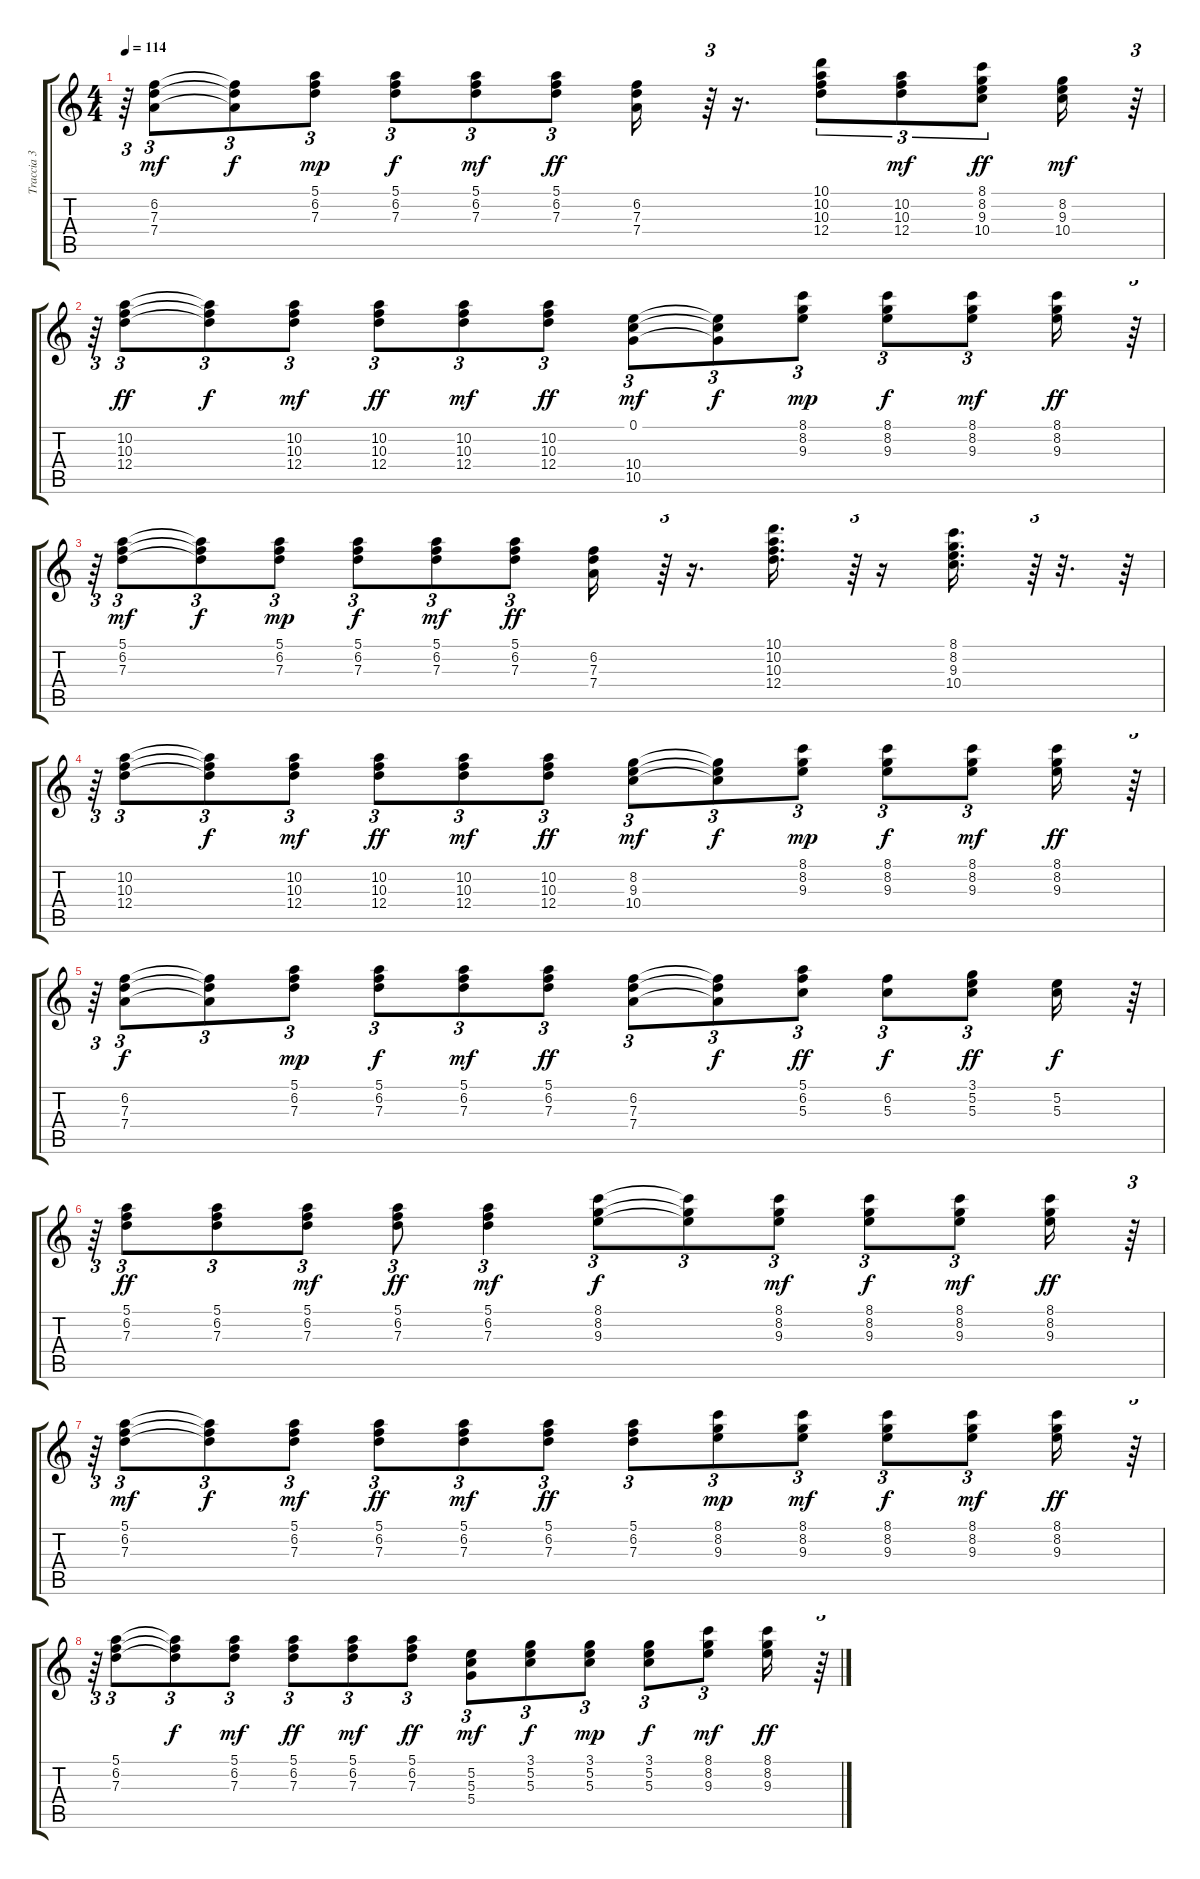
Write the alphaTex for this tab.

\track ("Traccia 3" "Traccia 3") {instrument acousticguitarsteel}
\staff {score tabs}
\tuning (E4 B3 G3 D3 A2 E2) {hide}
\ts (4 4)
\tempo 114
\clef g2
\ks c
r.64{tu (3 2) dy ff} (6.2 7.3 7.4).8{tu (3 2) dy mf} (6.2{t} 7.3{t} 7.4{t}).8{tu (3 2) dy f} (5.1 6.2 7.3).8{tu (3 2) dy mp} (5.1 6.2 7.3).8{tu (3 2) dy f} (5.1 6.2 7.3).8{tu (3 2) dy mf} (5.1 6.2 7.3).8{tu (3 2) dy ff} (6.2 7.3 7.4).16 r.64{tu (3 2)} r.16{d} (10.1 10.2 10.3 12.4).8{tu (3 2)} (10.2 10.3 12.4).8{tu (3 2) dy mf} (8.1 8.2 9.3 10.4).8{tu (3 2) dy ff} (8.2 9.3 10.4).16{dy mf} r.64{tu (3 2)} |
r.64{tu (3 2)} (10.2 10.3 12.4).8{tu (3 2) dy ff} (10.2{t} 10.3{t} 12.4{t}).8{tu (3 2) dy f} (10.2 10.3 12.4).8{tu (3 2) dy mf} (10.2 10.3 12.4).8{tu (3 2) dy ff} (10.2 10.3 12.4).8{tu (3 2) dy mf} (10.2 10.3 12.4).8{tu (3 2) dy ff} (0.1 10.4 10.5).8{tu (3 2) dy mf} (0.1{t} 10.4{t} 10.5{t}).8{tu (3 2) dy f} (8.1 8.2 9.3).8{tu (3 2) dy mp} (8.1 8.2 9.3).8{tu (3 2) dy f} (8.1 8.2 9.3).8{tu (3 2) dy mf} (8.1 8.2 9.3).16{dy ff} r.64{tu (3 2)} |
r.64{tu (3 2)} (5.1 6.2 7.3).8{tu (3 2) dy mf} (5.1{t} 6.2{t} 7.3{t}).8{tu (3 2) dy f} (5.1 6.2 7.3).8{tu (3 2) dy mp} (5.1 6.2 7.3).8{tu (3 2) dy f} (5.1 6.2 7.3).8{tu (3 2) dy mf} (5.1 6.2 7.3).8{tu (3 2) dy ff} (6.2 7.3 7.4).16 r.64{tu (3 2)} r.16{d} (10.1 10.2 10.3 12.4).16{d} r.64{tu (3 2)} r.16 (8.1 8.2 9.3 10.4).16{d} r.64{tu (3 2)} r.32{d} r.64 |
r.64{tu (3 2)} (10.2 10.3 12.4).8{tu (3 2)} (10.2{t} 10.3{t} 12.4{t}).8{tu (3 2) dy f} (10.2 10.3 12.4).8{tu (3 2) dy mf} (10.2 10.3 12.4).8{tu (3 2) dy ff} (10.2 10.3 12.4).8{tu (3 2) dy mf} (10.2 10.3 12.4).8{tu (3 2) dy ff} (8.2 9.3 10.4).8{tu (3 2) dy mf} (8.2{t} 9.3{t} 10.4{t}).8{tu (3 2) dy f} (8.1 8.2 9.3).8{tu (3 2) dy mp} (8.1 8.2 9.3).8{tu (3 2) dy f} (8.1 8.2 9.3).8{tu (3 2) dy mf} (8.1 8.2 9.3).16{dy ff} r.64{tu (3 2)} |
r.64{tu (3 2)} (6.2 7.3 7.4).8{tu (3 2) dy f} (6.2{t} 7.3{t} 7.4{t}).8{tu (3 2)} (5.1 6.2 7.3).8{tu (3 2) dy mp} (5.1 6.2 7.3).8{tu (3 2) dy f} (5.1 6.2 7.3).8{tu (3 2) dy mf} (5.1 6.2 7.3).8{tu (3 2) dy ff} (6.2 7.3 7.4).8{tu (3 2)} (6.2{t} 7.3{t} 7.4{t}).8{tu (3 2) dy f} (5.1 6.2 5.3).8{tu (3 2) dy ff} (6.2 5.3).8{tu (3 2) dy f} (3.1 5.2 5.3).8{tu (3 2) dy ff} (5.2 5.3).16{dy f} r.64{tu (3 2)} |
r.64{tu (3 2)} (5.1 6.2 7.3).8{tu (3 2) dy ff} (5.1 6.2 7.3).8{tu (3 2)} (5.1 6.2 7.3).8{tu (3 2) dy mf} (5.1 6.2 7.3).8{tu (3 2) dy ff} (5.1 6.2 7.3).4{tu (3 2) dy mf} (8.1 8.2 9.3).8{tu (3 2) dy f} (8.1{t} 8.2{t} 9.3{t}).8{tu (3 2)} (8.1 8.2 9.3).8{tu (3 2) dy mf} (8.1 8.2 9.3).8{tu (3 2) dy f} (8.1 8.2 9.3).8{tu (3 2) dy mf} (8.1 8.2 9.3).16{dy ff} r.64{tu (3 2)} |
r.64{tu (3 2)} (5.1 6.2 7.3).8{tu (3 2) dy mf} (5.1{t} 6.2{t} 7.3{t}).8{tu (3 2) dy f} (5.1 6.2 7.3).8{tu (3 2) dy mf} (5.1 6.2 7.3).8{tu (3 2) dy ff} (5.1 6.2 7.3).8{tu (3 2) dy mf} (5.1 6.2 7.3).8{tu (3 2) dy ff} (5.1 6.2 7.3).8{tu (3 2)} (8.1 8.2 9.3).8{tu (3 2) dy mp} (8.1 8.2 9.3).8{tu (3 2) dy mf} (8.1 8.2 9.3).8{tu (3 2) dy f} (8.1 8.2 9.3).8{tu (3 2) dy mf} (8.1 8.2 9.3).16{dy ff} r.64{tu (3 2)} |
r.64{tu (3 2)} (5.1 6.2 7.3).8{tu (3 2)} (5.1{t} 6.2{t} 7.3{t}).8{tu (3 2) dy f} (5.1 6.2 7.3).8{tu (3 2) dy mf} (5.1 6.2 7.3).8{tu (3 2) dy ff} (5.1 6.2 7.3).8{tu (3 2) dy mf} (5.1 6.2 7.3).8{tu (3 2) dy ff} (5.2 5.3 5.4).8{tu (3 2) dy mf} (3.1 5.2 5.3).8{tu (3 2) dy f} (3.1 5.2 5.3).8{tu (3 2) dy mp} (3.1 5.2 5.3).8{tu (3 2) dy f} (8.1 8.2 9.3).8{tu (3 2) dy mf} (8.1 8.2 9.3).16{dy ff} r.64{tu (3 2)}
